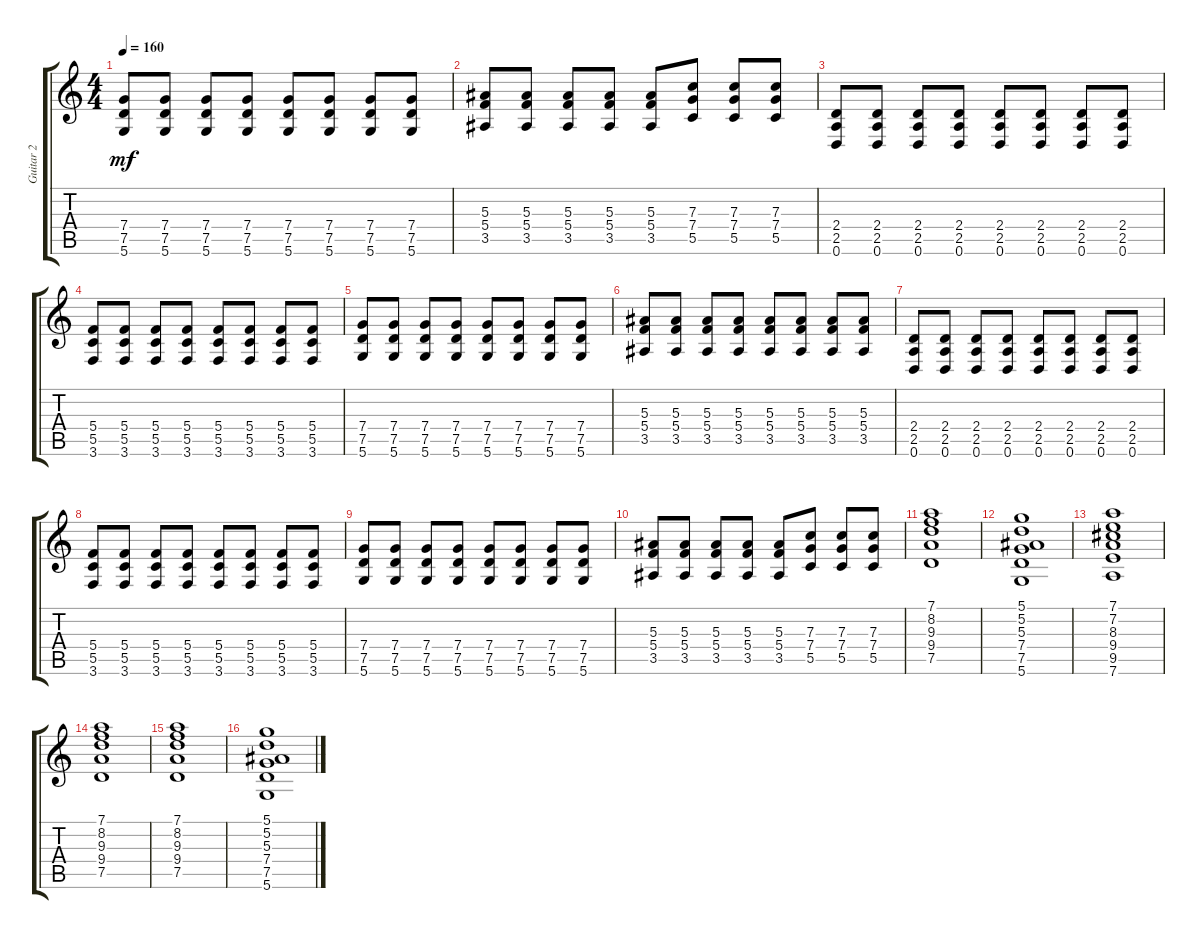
\track ("Guitar 2" "Guitar 2") {instrument distortionguitar}
\staff {score tabs}
\tuning (D4 A3 F3 C3 G2 D2) {hide}
\ts (4 4)
\tempo 160
\clef g2
\ks c
(7.4 7.5 5.6).8{dy mf} (7.4 7.5 5.6).8 (7.4 7.5 5.6).8 (7.4 7.5 5.6).8 (7.4 7.5 5.6).8 (7.4 7.5 5.6).8 (7.4 7.5 5.6).8 (7.4 7.5 5.6).8 |
(5.3 5.4 3.5).8 (5.3 5.4 3.5).8 (5.3 5.4 3.5).8 (5.3 5.4 3.5).8 (5.3 5.4 3.5).8 (7.3 7.4 5.5).8 (7.3 7.4 5.5).8 (7.3 7.4 5.5).8 |
(2.4 2.5 0.6).8 (2.4 2.5 0.6).8 (2.4 2.5 0.6).8 (2.4 2.5 0.6).8 (2.4 2.5 0.6).8 (2.4 2.5 0.6).8 (2.4 2.5 0.6).8 (2.4 2.5 0.6).8 |
(5.4 5.5 3.6).8 (5.4 5.5 3.6).8 (5.4 5.5 3.6).8 (5.4 5.5 3.6).8 (5.4 5.5 3.6).8 (5.4 5.5 3.6).8 (5.4 5.5 3.6).8 (5.4 5.5 3.6).8 |
(7.4 7.5 5.6).8 (7.4 7.5 5.6).8 (7.4 7.5 5.6).8 (7.4 7.5 5.6).8 (7.4 7.5 5.6).8 (7.4 7.5 5.6).8 (7.4 7.5 5.6).8 (7.4 7.5 5.6).8 |
(5.3 5.4 3.5).8 (5.3 5.4 3.5).8 (5.3 5.4 3.5).8 (5.3 5.4 3.5).8 (5.3 5.4 3.5).8 (5.3 5.4 3.5).8 (5.3 5.4 3.5).8 (5.3 5.4 3.5).8 |
(2.4 2.5 0.6).8 (2.4 2.5 0.6).8 (2.4 2.5 0.6).8 (2.4 2.5 0.6).8 (2.4 2.5 0.6).8 (2.4 2.5 0.6).8 (2.4 2.5 0.6).8 (2.4 2.5 0.6).8 |
(5.4 5.5 3.6).8 (5.4 5.5 3.6).8 (5.4 5.5 3.6).8 (5.4 5.5 3.6).8 (5.4 5.5 3.6).8 (5.4 5.5 3.6).8 (5.4 5.5 3.6).8 (5.4 5.5 3.6).8 |
(7.4 7.5 5.6).8 (7.4 7.5 5.6).8 (7.4 7.5 5.6).8 (7.4 7.5 5.6).8 (7.4 7.5 5.6).8 (7.4 7.5 5.6).8 (7.4 7.5 5.6).8 (7.4 7.5 5.6).8 |
(5.3 5.4 3.5).8 (5.3 5.4 3.5).8 (5.3 5.4 3.5).8 (5.3 5.4 3.5).8 (5.3 5.4 3.5).8 (7.3 7.4 5.5).8 (7.3 7.4 5.5).8 (7.3 7.4 5.5).8 |
(7.1 8.2 9.3 9.4 7.5).1 |
(5.1 5.2 5.3 7.4 7.5 5.6).1 |
(7.1 7.2 8.3 9.4 9.5 7.6).1 |
(7.1 8.2 9.3 9.4 7.5).1 |
(7.1 8.2 9.3 9.4 7.5).1 |
(5.1 5.2 5.3 7.4 7.5 5.6).1
